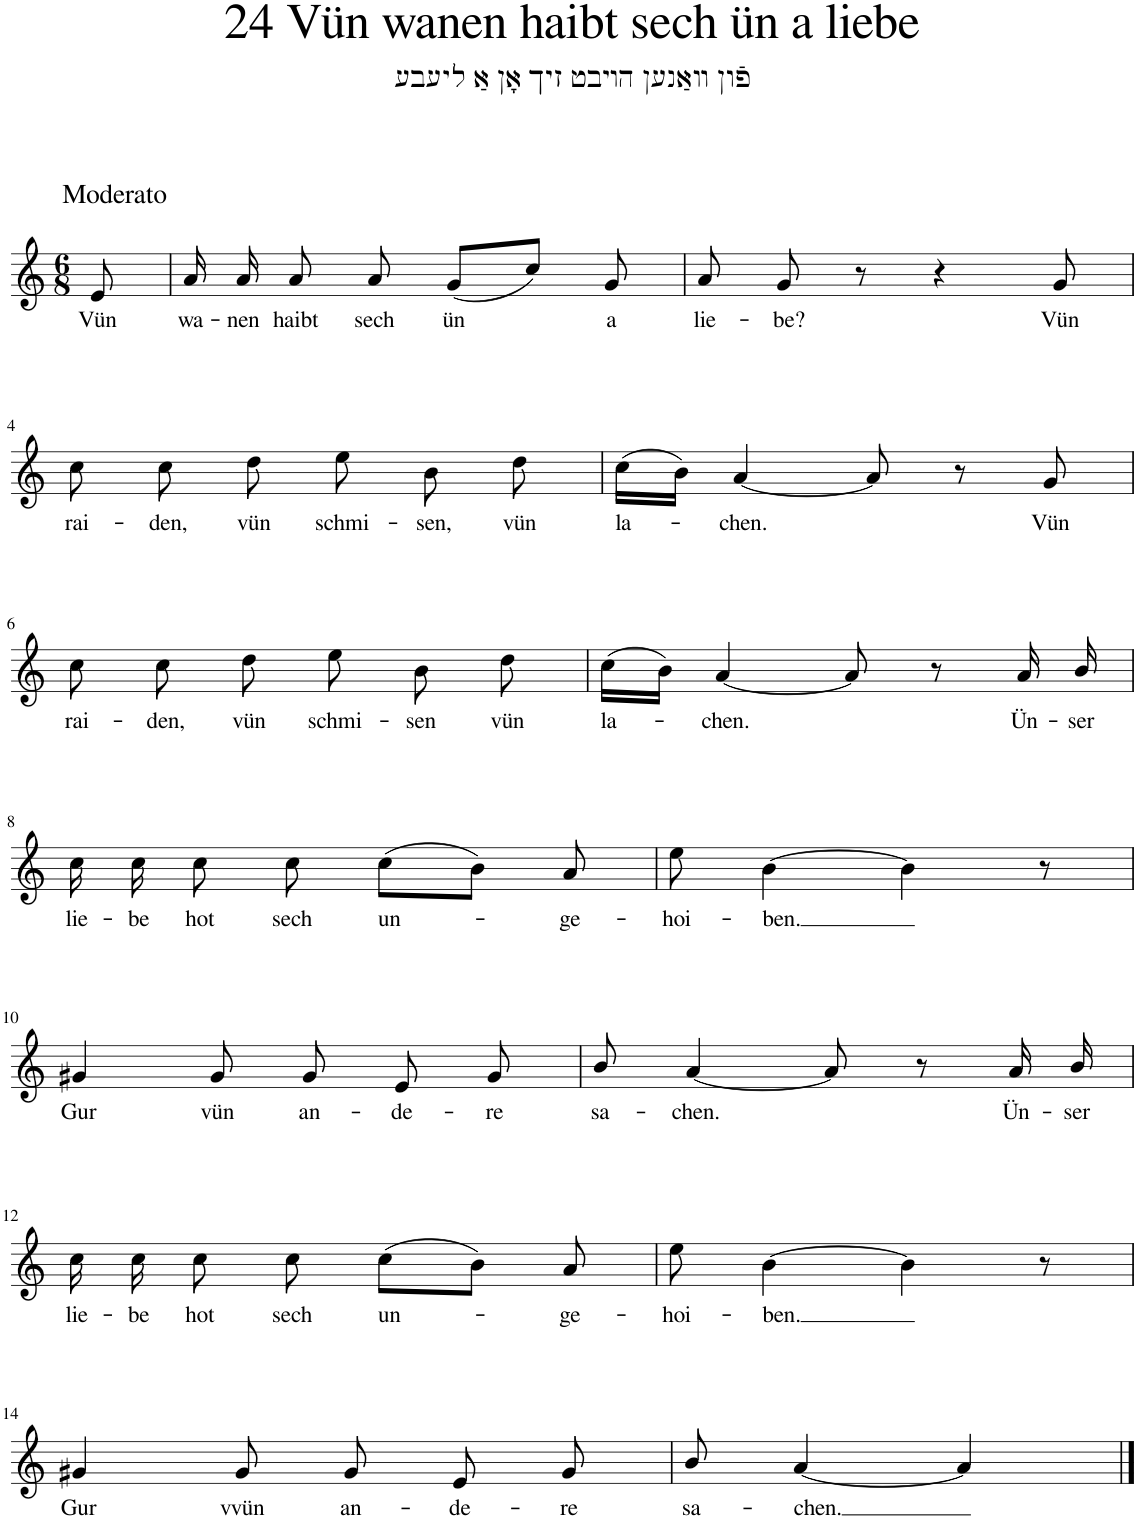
**kern	**text
*part1	*part1
*staff1	*staff1
*I"Piano	*
*I'Pno.	*
*clefG2	*
*k[]	*
*M6/8	*
=1	=1
!LO:TX:a:t=Moderato	!
!	!LO:LY:b
8e/	Vün
=2	=2
!	!LO:LY:b
16a/	wa-
!	!LO:LY:b
16a/	-nen
!	!LO:LY:b
8a/	haibt
!	!LO:LY:b
8a/	sech
!	!LO:LY:b
(8g/L	ün
8cc/J)	.
!	!LO:LY:b
8g/	a
=3	=3
!	!LO:LY:b
8a/	lie-
!	!LO:LY:b
8g/	-be?
8r	.
4r	.
!	!LO:LY:b
8g/	Vün
!!LO:LB:g=z
=4	=4
!	!LO:LY:b
8cc\	rai-
!	!LO:LY:b
8cc\	-den,
!	!LO:LY:b
8dd\	vün
!	!LO:LY:b
8ee\	schmi-
!	!LO:LY:b
8b\	-sen,
!	!LO:LY:b
8dd\	vün
=5	=5
!	!LO:LY:b
(16cc\LL	la-
16b\JJ)	.
!	!LO:LY:b
[4a/	-chen.
8a/]	.
8r	.
!	!LO:LY:b
8g/	Vün
!!LO:LB:g=z
=6	=6
!	!LO:LY:b
8cc\	rai-
!	!LO:LY:b
8cc\	-den,
!	!LO:LY:b
8dd\	vün
!	!LO:LY:b
8ee\	schmi-
!	!LO:LY:b
8b\	-sen
!	!LO:LY:b
8dd\	vün
=7	=7
!	!LO:LY:b
(16cc\LL	la-
16b\JJ)	.
!	!LO:LY:b
[4a/	-chen.
8a/]	.
8r	.
!	!LO:LY:b
16a/	Ün-
!	!LO:LY:b
16b/	-ser
!!LO:LB:g=z
=8	=8
!	!LO:LY:b
16cc\	lie-
!	!LO:LY:b
16cc\	-be
!	!LO:LY:b
8cc\	hot
!	!LO:LY:b
8cc\	sech
!	!LO:LY:b
(8cc\L	un-
8b\J)	.
!	!LO:LY:b
8a/	-ge-
=9	=9
!	!LO:LY:b
8ee\	-hoi-
!	!LO:LY:b
[4b\	-ben.
4b\]	.
8r	.
!!LO:LB:g=z
=10	=10
!	!LO:LY:b
4g#X/	Gur
!	!LO:LY:b
8g#/	vün
!	!LO:LY:b
8g#/	an-
!	!LO:LY:b
8e/	-de-
!	!LO:LY:b
8g#/	-re
=11	=11
!	!LO:LY:b
8b/	sa-
!	!LO:LY:b
[4a/	-chen.
8a/]	.
8r	.
!	!LO:LY:b
16a/	Ün-
!	!LO:LY:b
16b/	-ser
!!LO:LB:g=z
=12	=12
!	!LO:LY:b
16cc\	lie-
!	!LO:LY:b
16cc\	-be
!	!LO:LY:b
8cc\	hot
!	!LO:LY:b
8cc\	sech
!	!LO:LY:b
(8cc\L	un-
8b\J)	.
!	!LO:LY:b
8a/	-ge-
=13	=13
!	!LO:LY:b
8ee\	-hoi-
!	!LO:LY:b
[4b\	-ben.
4b\]	.
8r	.
!!LO:LB:g=z
=14	=14
!	!LO:LY:b
4g#X/	Gur
!	!LO:LY:b
8g#/	vvün
!	!LO:LY:b
8g#/	an-
!	!LO:LY:b
8e/	-de-
!	!LO:LY:b
8g#/	-re
=15	=15
!	!LO:LY:b
8b/	sa-
!	!LO:LY:b
[4a/	-chen.
4a/]	.
==	==
*-	*-
